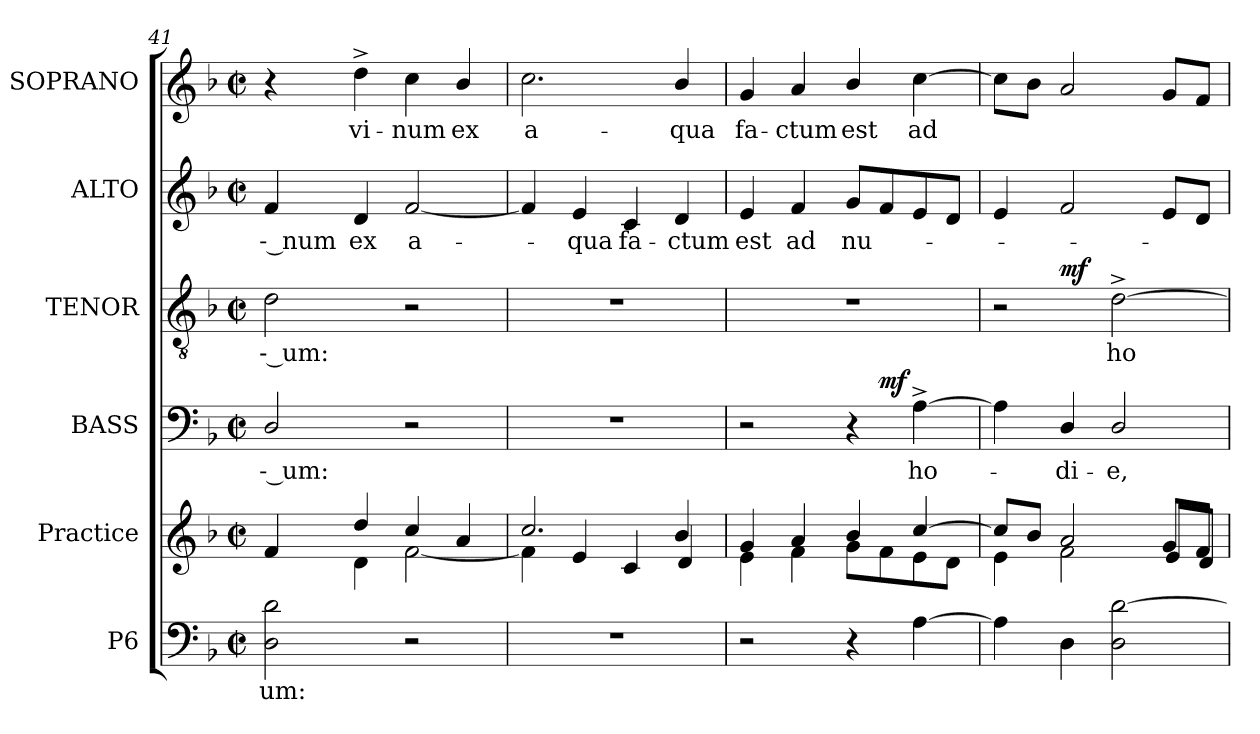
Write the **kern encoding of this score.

**kern	**text	**kern	**kern	**text	**dynam	**kern	**text	**dynam	**kern	**text	**kern	**text
*part6	*part6	*part5	*part4	*part4	*part4	*part3	*part3	*part3	*part2	*part2	*part1	*part1
*staff6	*staff6	*staff5	*staff4	*staff4	*staff4	*staff3	*staff3	*staff3	*staff2	*staff2	*staff1	*staff1
*I"P6	*	*I"Practice	*I"BASS	*	*	*I"TENOR	*	*	*I"ALTO	*	*I"SOPRANO	*
*	*	*	*I'B.	*	*	*I'T.	*	*	*I'A.	*	*I'S.	*
!!LO:PB:g=z
*clefF4	*	*clefG2	*clefF4	*	*	*clefGv2	*	*	*clefG2	*	*clefG2	*
*	*	*	*	*	*	*ITrd7c12	*	*	*	*	*	*
*k[b-]	*	*k[b-]	*k[b-]	*	*	*k[b-]	*	*	*k[b-]	*	*k[b-]	*
*F:	*	*F:	*F:	*	*	*F:	*	*	*F:	*	*F:	*
*M2/2	*	*M2/2	*M2/2	*	*	*M2/2	*	*	*M2/2	*	*M2/2	*
*met(c|)	*	*met(c|)	*met(c|)	*	*	*met(c|)	*	*	*met(c|)	*	*met(c|)	*
=41	=41	=41	=41	=41	=41	=41	=41	=41	=41	=41	=41	=41
!	!LO:LY:b:color=#000000	!	!	!	!	!	!	!	!	!	!	!
*	*	*^	*	*	*	*	*	*	*	*	*	*
!	!	!	!	!	!LO:LY:b:color=#000000	!	!	!	!	!	!	!	!
!	!	!	!	!	!	!	!	!LO:LY:b:color=#000000	!	!	!	!	!
!	!	!	!	!	!	!	!	!	!	!	!LO:LY:b:color=#000000	!	!
2Di\ 2di	- um:	4fi/	4ryy	2Di/	-- um:	.	2Di\	-- um:	.	4fi/	-- num	4r	.
!	!	!	!	!	!	!	!	!	!	!	!LO:LY:b:color=#000000	!	!
!	!	!	!	!	!	!	!	!	!	!	!	!	!LO:LY:b:color=#000000
.	.	4ddi/	4di\	.	.	.	.	.	.	4di/	ex	4dd^i\	vi-
!	!	!	!	!	!	!	!	!	!	!	!LO:LY:b:color=#000000	!	!
!	!	!	!	!	!	!	!	!	!	!	!	!	!LO:LY:b:color=#000000
2r	.	4cci/	[2fi\	2r	.	.	2r	.	.	[2fi/	a-	4cci\	-num
!	!	!	!	!	!	!	!	!	!	!	!	!	!LO:LY:b:color=#000000
.	.	4ai/	.	.	.	.	.	.	.	.	.	4b-i/	ex
=42	=42	=42	=42	=42	=42	=42	=42	=42	=42	=42	=42	=42	=42
!	!	!	!	!	!	!	!	!	!	!	!	!	!LO:LY:b:color=#000000
1r	.	2.cci/	4fi\]	1r	.	.	1r	.	.	4fi/]	.	2.cci\	a-
!	!	!	!	!	!	!	!	!	!	!	!LO:LY:b:color=#000000	!	!
.	.	.	4ei/	.	.	.	.	.	.	4ei/	-qua	.	.
!	!	!	!	!	!	!	!	!	!	!	!LO:LY:b:color=#000000	!	!
.	.	.	4ci/	.	.	.	.	.	.	4ci/	fa-	.	.
!	!	!	!	!	!	!	!	!	!	!	!LO:LY:b:color=#000000	!	!
!	!	!	!	!	!	!	!	!	!	!	!	!	!LO:LY:b:color=#000000
.	.	4b-i/	4di/	.	.	.	.	.	.	4di/	-ctum	4b-i/	-qua
=43	=43	=43	=43	=43	=43	=43	=43	=43	=43	=43	=43	=43	=43
!	!	!	!	!	!	!	!	!	!	!	!LO:LY:b:color=#000000	!	!
!	!	!	!	!	!	!	!	!	!	!	!	!	!LO:LY:b:color=#000000
*	*	*	*	*^	*	*	*	*	*	*	*	*	*
2r	.	4gi/	4ei\	2r	2ryy	.	.	1r	.	.	4ei/	est	4gi/	fa-
!	!	!	!	!	!	!	!	!	!	!	!	!LO:LY:b:color=#000000	!	!
!	!	!	!	!	!	!	!	!	!	!	!	!	!	!LO:LY:b:color=#000000
.	.	4ai/	4fi\	.	.	.	.	.	.	.	4fi/	ad	4ai/	-ctum
!	!	!	!	!	!	!	!	!	!	!	!	!LO:LY:b:color=#000000	!	!
!	!	!	!	!	!	!	!	!	!	!	!	!	!	!LO:LY:b:color=#000000
4r	.	4b-i/	8gi\L	4r	8ryy	.	.	.	.	.	8gi/L	nu-	4b-i/	est
.	.	.	8fi\	.	4.ryy	.	mf	.	.	.	8fi/	.	.	.
!	!	!	!	!	!	!LO:LY:b:color=#000000	!	!	!	!	!	!	!	!
!	!	!	!	!	!	!	!	!	!	!	!	!	!	!LO:LY:b:color=#000000
[4Ai\	.	[4cci/	8ei\	[4A^i\	.	ho-	.	.	.	.	8ei/	.	[4cci\	ad
.	.	.	8di\J	.	.	.	.	.	.	.	8di/J	.	.	.
*	*	*	*	*v	*v	*	*	*	*	*	*	*	*	*
=44	=44	=44	=44	=44	=44	=44	=44	=44	=44	=44	=44	=44	=44
*	*	*	*	*	*	*	*^	*	*	*	*	*	*
4Ai\]	.	8cci/L]	4ei\	4Ai\]	.	.	2r	4ryy	.	.	4ei/	.	8cci\L]	.
.	.	8b-i/J	.	.	.	.	.	.	.	.	.	.	8b-i\J	.
!	!	!	!	!	!LO:LY:b:color=#000000	!	!	!	!	!	!	!	!	!
4Di\	.	2ai/	2fi\	4Di/	-di-	.	.	2.ryy	.	mf	2fi/	.	2ai/	.
!	!	!	!	!	!LO:LY:b:color=#000000	!	!	!	!	!	!	!	!	!
!	!	!	!	!	!	!	!	!	!LO:LY:b:color=#000000	!	!	!	!	!
2Di\ [2di	.	.	.	2Di/	-e,	.	[2D^i\	.	ho-	.	.	.	.	.
.	.	8gi/L	8ei/L	.	.	.	.	.	.	.	8ei/L	.	8gi/L	.
.	.	8fi/J	8di/J	.	.	.	.	.	.	.	8di/J	.	8fi/J	.
*	*	*v	*v	*	*	*	*v	*v	*	*	*	*	*	*
=	=	=	=	=	=	=	=	=	=	=	=	=
*-	*-	*-	*-	*-	*-	*-	*-	*-	*-	*-	*-	*-
